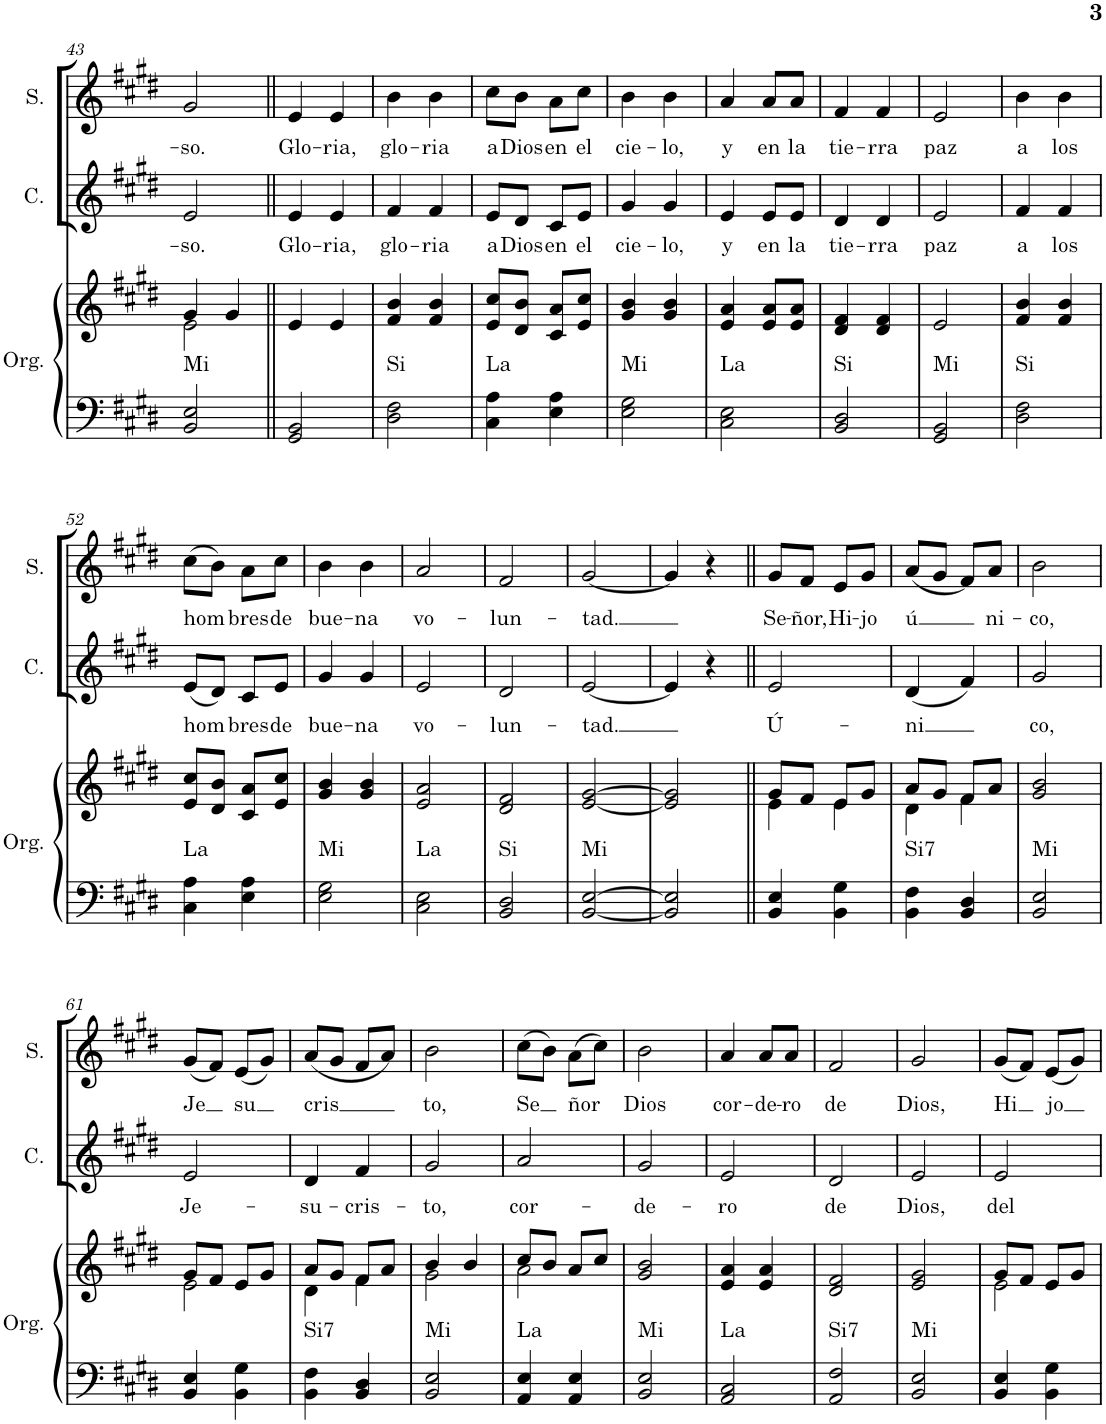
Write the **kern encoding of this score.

**kern	**kern	**harte	**kern	**text	**kern	**text
*part3	*part3	*part3	*part2	*part2	*part1	*part1
*staff4	*staff3	*	*staff2	*staff2	*staff1	*staff1
*I"Órgano	*	*	*I"Contralto	*	*I"Soprano	*
*	*	*	*I'C.	*	*I'S.	*
!!LO:PB:g=z
*clefF4	*clefG2	*	*clefG2	*	*clefG2	*
*k[f#c#g#d#]	*k[f#c#g#d#]	*	*k[f#c#g#d#]	*	*k[f#c#g#d#]	*
*M2/4	*M2/4	*	*M2/4	*	*M2/4	*
=43	=43	=43	=43	=43	=43	=43
*	*^	*	*	*	*	*
!	!	!	!LO:H:kt=Mi	!	!LO:LY:b	!	!LO:LY:b
2BB/ 2E/	4g#/	2e\	N	2e/	-so.	2g#/	-so.
.	4g#/	.	.	.	.	.	.
*	*v	*v	*	*	*	*	*
=44||	=44||	=44||	=44||	=44||	=44||	=44||
!	!	!	!	!LO:LY:b	!	!LO:LY:b
2GG#/ 2BB/	4e/	.	4e/	Glo-	4e/	Glo-
!	!	!	!	!LO:LY:b	!	!LO:LY:b
.	4e/	.	4e/	-ria,	4e/	-ria,
=45	=45	=45	=45	=45	=45	=45
!	!	!LO:H:kt=Si	!	!LO:LY:b	!	!LO:LY:b
2D#\ 2F#\	4f#/ 4b/	N	4f#/	glo-	4b\	glo-
!	!	!	!	!LO:LY:b	!	!LO:LY:b
.	4f#/ 4b/	.	4f#/	-ria	4b\	-ria
=46	=46	=46	=46	=46	=46	=46
!	!	!LO:H:kt=La	!	!LO:LY:b	!	!LO:LY:b
4C#\ 4A\	8e/ 8cc#/L	N	8e/L	a	8cc#\L	a
!	!	!	!	!LO:LY:b	!	!LO:LY:b
.	8d#/ 8b/J	.	8d#/J	Dios	8b\J	Dios
!	!	!	!	!LO:LY:b	!	!LO:LY:b
4E\ 4A\	8c#/ 8a/L	.	8c#/L	en	8a\L	en
!	!	!	!	!LO:LY:b	!	!LO:LY:b
.	8e/ 8cc#/J	.	8e/J	el	8cc#\J	el
=47	=47	=47	=47	=47	=47	=47
!	!	!LO:H:kt=Mi	!	!LO:LY:b	!	!LO:LY:b
2E\ 2G#\	4g#/ 4b/	N	4g#/	cie-	4b\	cie-
!	!	!	!	!LO:LY:b	!	!LO:LY:b
.	4g#/ 4b/	.	4g#/	-lo,	4b\	-lo,
=48	=48	=48	=48	=48	=48	=48
!	!	!LO:H:kt=La	!	!LO:LY:b	!	!LO:LY:b
2C#\ 2E\	4e/ 4a/	N	4e/	y	4a/	y
!	!	!	!	!LO:LY:b	!	!LO:LY:b
.	8e/ 8a/L	.	8e/L	en	8a/L	en
!	!	!	!	!LO:LY:b	!	!LO:LY:b
.	8e/ 8a/J	.	8e/J	la	8a/J	la
=49	=49	=49	=49	=49	=49	=49
!	!	!LO:H:kt=Si	!	!LO:LY:b	!	!LO:LY:b
2BB/ 2D#/	4d#/ 4f#/	N	4d#/	tie-	4f#/	tie-
!	!	!	!	!LO:LY:b	!	!LO:LY:b
.	4d#/ 4f#/	.	4d#/	-rra	4f#/	-rra
=50	=50	=50	=50	=50	=50	=50
!	!	!LO:H:kt=Mi	!	!LO:LY:b	!	!LO:LY:b
2GG#/ 2BB/	2e/	N	2e/	paz	2e/	paz
=51	=51	=51	=51	=51	=51	=51
!	!	!LO:H:kt=Si	!	!LO:LY:b	!	!LO:LY:b
2D#\ 2F#\	4f#/ 4b/	N	4f#/	a	4b\	a
!	!	!	!	!LO:LY:b	!	!LO:LY:b
.	4f#/ 4b/	.	4f#/	los	4b\	los
!!LO:LB:g=z
=52	=52	=52	=52	=52	=52	=52
!	!	!LO:H:kt=La	!	!LO:LY:b	!	!LO:LY:b
4C#\ 4A\	8e/ 8cc#/L	N	(8e/L	hom	(8cc#\L	hom
.	8d#/ 8b/J	.	8d#/J)	.	8b\J)	.
!	!	!	!	!LO:LY:b	!	!LO:LY:b
4E\ 4A\	8c#/ 8a/L	.	8c#/L	bres	8a\L	bres
!	!	!	!	!LO:LY:b	!	!LO:LY:b
.	8e/ 8cc#/J	.	8e/J	de	8cc#\J	de
=53	=53	=53	=53	=53	=53	=53
!	!	!LO:H:kt=Mi	!	!LO:LY:b	!	!LO:LY:b
2E\ 2G#\	4g#/ 4b/	N	4g#/	bue-	4b\	bue-
!	!	!	!	!LO:LY:b	!	!LO:LY:b
.	4g#/ 4b/	.	4g#/	-na	4b\	-na
=54	=54	=54	=54	=54	=54	=54
!	!	!LO:H:kt=La	!	!LO:LY:b	!	!LO:LY:b
2C#\ 2E\	2e/ 2a/	N	2e/	vo-	2a/	vo-
=55	=55	=55	=55	=55	=55	=55
!	!	!LO:H:kt=Si	!	!LO:LY:b	!	!LO:LY:b
2BB/ 2D#/	2d#/ 2f#/	N	2d#/	-lun-	2f#/	-lun-
=56	=56	=56	=56	=56	=56	=56
!	!	!LO:H:kt=Mi	!	!LO:LY:b	!	!LO:LY:b
[2BB/ [2E/	[2e/ [2g#/	N	[2e/	-tad.	[2g#/	-tad.
=57	=57	=57	=57	=57	=57	=57
2BB/] 2E/]	2e/] 2g#/]	.	4e/]	.	4g#/]	.
.	.	.	4r	.	4r	.
=58||	=58||	=58||	=58||	=58||	=58||	=58||
*	*^	*	*	*	*	*
!	!	!	!	!	!LO:LY:b	!	!LO:LY:b
4BB/ 4E/	8g#/L	4e\	.	2e/	Ú-	8g#/L	Se-
!	!	!	!	!	!	!	!LO:LY:b
.	8f#/J	.	.	.	.	8f#/J	-ñor,
!	!	!	!	!	!	!	!LO:LY:b
4BB\ 4G#\	8e/L	4e\	.	.	.	8e/L	Hi-
!	!	!	!	!	!	!	!LO:LY:b
.	8g#/J	.	.	.	.	8g#/J	-jo
=59	=59	=59	=59	=59	=59	=59	=59
!	!	!	!LO:H:kt=Si7	!	!LO:LY:b	!	!LO:LY:b
4BB\ 4F#\	8a/L	4d#\	N	(4d#/	-ni	(8a/L	-ú
.	8g#/J	.	.	.	.	8g#/J	.
4BB/ 4D#/	8f#/L	4f#\	.	4f#/)	.	8f#/L)	.
!	!	!	!	!	!	!	!LO:LY:b
.	8a/J	.	.	.	.	8a/J	ni-
*	*v	*v	*	*	*	*	*
=60	=60	=60	=60	=60	=60	=60
!	!	!LO:H:kt=Mi	!	!LO:LY:b	!	!LO:LY:b
2BB/ 2E/	2g#/ 2b/	N	2g#/	co,	2b\	-co,
!!LO:LB:g=z
=61	=61	=61	=61	=61	=61	=61
*	*^	*	*	*	*	*
!	!	!	!	!	!LO:LY:b	!	!LO:LY:b
4BB/ 4E/	8g#/L	2e\	.	2e/	Je-	(8g#/L	Je
.	8f#/J	.	.	.	.	8f#/J)	.
!	!	!	!	!	!	!	!LO:LY:b
4BB\ 4G#\	8e/L	.	.	.	.	(8e/L	su
.	8g#/J	.	.	.	.	8g#/J)	.
=62	=62	=62	=62	=62	=62	=62	=62
!	!	!	!LO:H:kt=Si7	!	!LO:LY:b	!	!LO:LY:b
4BB\ 4F#\	8a/L	4d#\	N	4d#/	-su-	(8a/L	cris
.	8g#/J	.	.	.	.	8g#/J	.
!	!	!	!	!	!LO:LY:b	!	!
4BB/ 4D#/	8f#/L	4f#\	.	4f#/	-cris-	8f#/L	.
.	8a/J	.	.	.	.	8a/J)	.
=63	=63	=63	=63	=63	=63	=63	=63
!	!	!	!LO:H:kt=Mi	!	!LO:LY:b	!	!LO:LY:b
2BB/ 2E/	4b/	2g#\	N	2g#/	-to,	2b\	to,
.	4b/	.	.	.	.	.	.
=64	=64	=64	=64	=64	=64	=64	=64
!	!	!	!LO:H:kt=La	!	!LO:LY:b	!	!LO:LY:b
4AA/ 4E/	8cc#/L	2a\	N	2a/	cor-	(8cc#\L	Se
.	8b/J	.	.	.	.	8b\J)	.
!	!	!	!	!	!	!	!LO:LY:b
4AA/ 4E/	8a/L	.	.	.	.	(8a\L	-ñor
.	8cc#/J	.	.	.	.	8cc#\J)	.
*	*v	*v	*	*	*	*	*
=65	=65	=65	=65	=65	=65	=65
!	!	!LO:H:kt=Mi	!	!LO:LY:b	!	!LO:LY:b
2BB/ 2E/	2g#/ 2b/	N	2g#/	-de-	2b\	Dios
=66	=66	=66	=66	=66	=66	=66
!	!	!LO:H:kt=La	!	!LO:LY:b	!	!LO:LY:b
2AA/ 2C#/	4e/ 4a/	N	2e/	-ro	4a/	cor-
!	!	!	!	!	!	!LO:LY:b
.	4e/ 4a/	.	.	.	8a/L	-de-
!	!	!	!	!	!	!LO:LY:b
.	.	.	.	.	8a/J	-ro
=67	=67	=67	=67	=67	=67	=67
!	!	!LO:H:kt=Si7	!	!LO:LY:b	!	!LO:LY:b
2AA/ 2F#/	2d#/ 2f#/	N	2d#/	de	2f#/	de
=68	=68	=68	=68	=68	=68	=68
!	!	!LO:H:kt=Mi	!	!LO:LY:b	!	!LO:LY:b
2BB/ 2E/	2e/ 2g#/	N	2e/	Dios,	2g#/	Dios,
=69	=69	=69	=69	=69	=69	=69
*	*^	*	*	*	*	*
!	!	!	!	!	!LO:LY:b	!	!LO:LY:b
4BB/ 4E/	8g#/L	2e\	.	2e/	del	(8g#/L	Hi
.	8f#/J	.	.	.	.	8f#/J)	.
!	!	!	!	!	!	!	!LO:LY:b
4BB\ 4G#\	8e/L	.	.	.	.	(8e/L	jo
.	8g#/J	.	.	.	.	8g#/J)	.
*	*v	*v	*	*	*	*	*
=	=	=	=	=	=	=
*-	*-	*-	*-	*-	*-	*-
